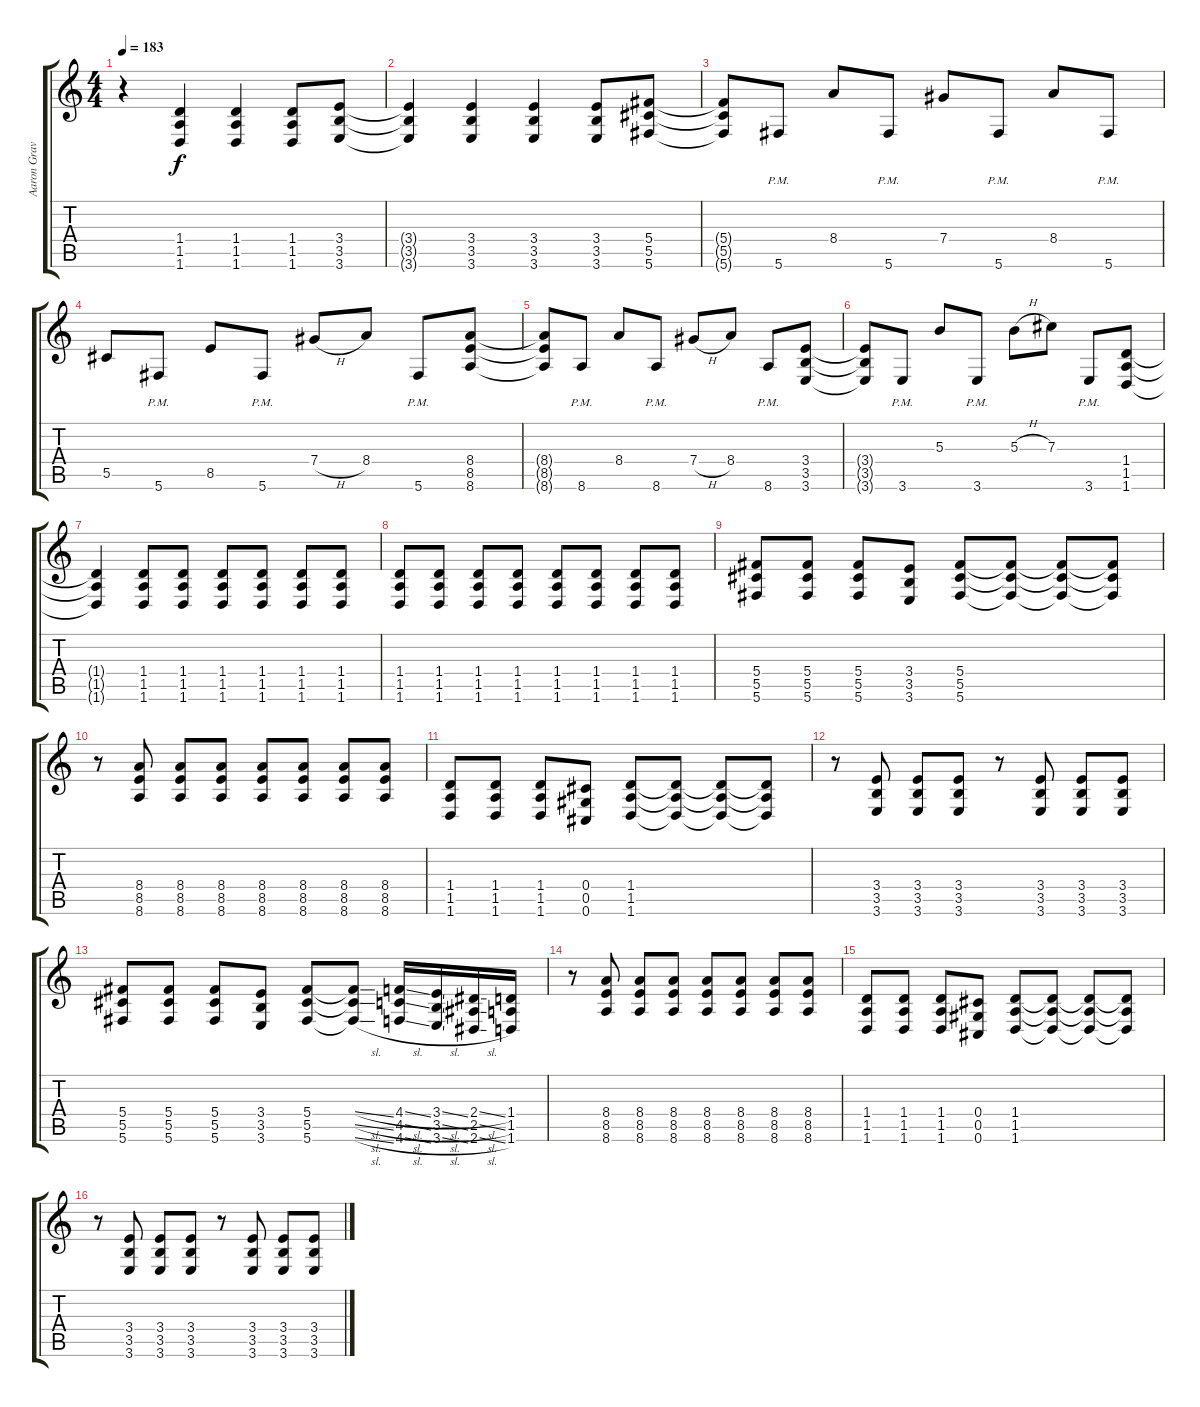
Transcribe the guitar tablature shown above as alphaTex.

\track ("Aaron Graves" "Aaron Grav") {instrument overdrivenguitar}
\staff {score tabs}
\tuning (Eb4 Bb3 Gb3 Db3 Ab2 Db2) {hide}
\ts (4 4)
\tempo 183
\clef g2
\ks c
r.4{dy f} (1.4 1.5 1.6).4 (1.4 1.5 1.6).4 (1.4 1.5 1.6).8 (3.4 3.5 3.6).8 |
(3.4{t} 3.5{t} 3.6{t}).4 (3.4 3.5 3.6).4 (3.4 3.5 3.6).4 (3.4 3.5 3.6).8 (5.4 5.5 5.6).8 |
(5.4{t} 5.5{t} 5.6{t}).8 5.6{pm}.8 8.4.8 5.6{pm}.8 7.4.8 5.6{pm}.8 8.4.8 5.6{pm}.8 |
5.5.8 5.6{pm}.8 8.5.8 5.6{pm}.8 7.4{h}.8 8.4.8 5.6{pm}.8 (8.4 8.5 8.6).8 |
(8.4{t} 8.5{t} 8.6{t}).8 8.6{pm}.8 8.4.8 8.6{pm}.8 7.4{h}.8 8.4.8 8.6{pm}.8 (3.4 3.5 3.6).8 |
(3.4{t} 3.5{t} 3.6{t}).8 3.6{pm}.8 5.3.8 3.6{pm}.8 5.3{h}.8 7.3.8 3.6{pm}.8 (1.4 1.5 1.6).8 |
(1.4{t} 1.5{t} 1.6{t}).4 (1.4 1.5 1.6).8 (1.4 1.5 1.6).8 (1.4 1.5 1.6).8 (1.4 1.5 1.6).8 (1.4 1.5 1.6).8 (1.4 1.5 1.6).8 |
(1.4 1.5 1.6).8 (1.4 1.5 1.6).8 (1.4 1.5 1.6).8 (1.4 1.5 1.6).8 (1.4 1.5 1.6).8 (1.4 1.5 1.6).8 (1.4 1.5 1.6).8 (1.4 1.5 1.6).8 |
(5.4 5.5 5.6).8 (5.4 5.5 5.6).8 (5.4 5.5 5.6).8 (3.4 3.5 3.6).8 (5.4 5.5 5.6).8 (5.4{t} 5.5{t} 5.6{t}).8 (5.4{t} 5.5{t} 5.6{t}).8 (5.4{t} 5.5{t} 5.6{t}).8 |
r.8 (8.4 8.5 8.6).8 (8.4 8.5 8.6).8 (8.4 8.5 8.6).8 (8.4 8.5 8.6).8 (8.4 8.5 8.6).8 (8.4 8.5 8.6).8 (8.4 8.5 8.6).8 |
(1.4 1.5 1.6).8 (1.4 1.5 1.6).8 (1.4 1.5 1.6).8 (0.4 0.5 0.6).8 (1.4 1.5 1.6).8 (1.4{t} 1.5{t} 1.6{t}).8 (1.4{t} 1.5{t} 1.6{t}).8 (1.4{t} 1.5{t} 1.6{t}).8 |
r.8 (3.4 3.5 3.6).8 (3.4 3.5 3.6).8 (3.4 3.5 3.6).8 r.8 (3.4 3.5 3.6).8 (3.4 3.5 3.6).8 (3.4 3.5 3.6).8 |
(5.4 5.5 5.6).8 (5.4 5.5 5.6).8 (5.4 5.5 5.6).8 (3.4 3.5 3.6).8 (5.4 5.5 5.6).8 (5.4{sl t} 5.5{sl t} 5.6{sl t}).8 (4.4{sl} 4.5{sl} 4.6{sl}).16 (3.4{sl} 3.5{sl} 3.6{sl}).16 (2.4{sl} 2.5{sl} 2.6{sl}).16 (1.4 1.5 1.6).16 |
r.8 (8.4 8.5 8.6).8 (8.4 8.5 8.6).8 (8.4 8.5 8.6).8 (8.4 8.5 8.6).8 (8.4 8.5 8.6).8 (8.4 8.5 8.6).8 (8.4 8.5 8.6).8 |
(1.4 1.5 1.6).8 (1.4 1.5 1.6).8 (1.4 1.5 1.6).8 (0.4 0.5 0.6).8 (1.4 1.5 1.6).8 (1.4{t} 1.5{t} 1.6{t}).8 (1.4{t} 1.5{t} 1.6{t}).8 (1.4{t} 1.5{t} 1.6{t}).8 |
r.8 (3.4 3.5 3.6).8 (3.4 3.5 3.6).8 (3.4 3.5 3.6).8 r.8 (3.4 3.5 3.6).8 (3.4 3.5 3.6).8 (3.4 3.5 3.6).8
